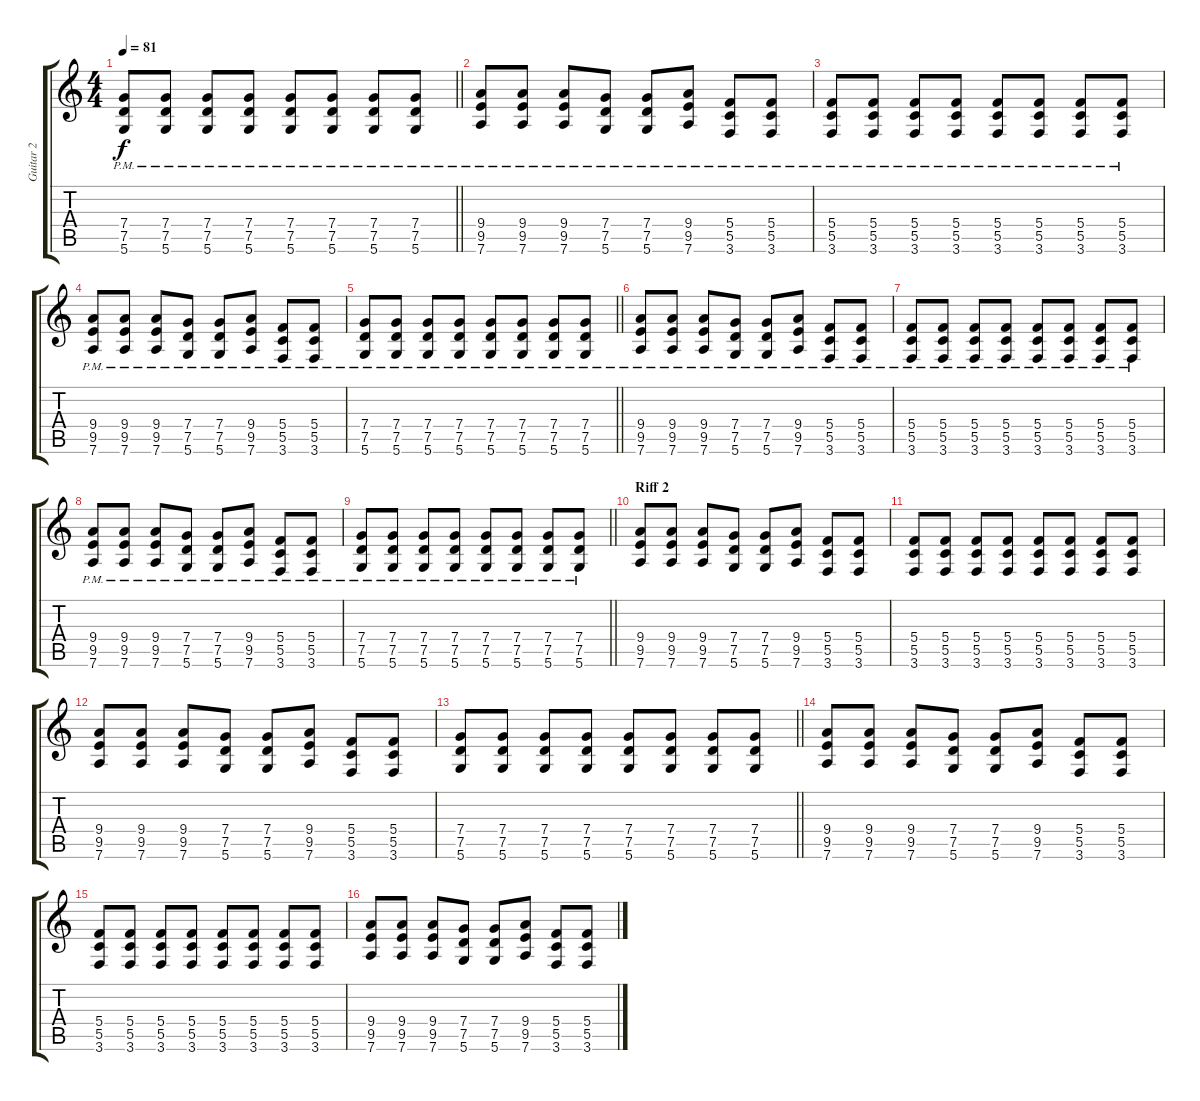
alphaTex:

\track ("Guitar 2" "Guitar 2") {instrument distortionguitar}
\staff {score tabs}
\tuning (D4 A3 F3 C3 G2 D2) {hide}
\ts (4 4)
\tempo 81
\clef g2
\barLineRight lightlight
\ks c
(7.4{pm} 7.5{pm} 5.6{pm}).8{dy f} (7.4{pm} 7.5{pm} 5.6{pm}).8 (7.4{pm} 7.5{pm} 5.6{pm}).8 (7.4{pm} 7.5{pm} 5.6{pm}).8 (7.4{pm} 7.5{pm} 5.6{pm}).8 (7.4{pm} 7.5{pm} 5.6{pm}).8 (7.4{pm} 7.5{pm} 5.6{pm}).8 (7.4{pm} 7.5{pm} 5.6{pm}).8 |
(9.4{pm} 9.5{pm} 7.6{pm}).8 (9.4{pm} 9.5{pm} 7.6{pm}).8 (9.4{pm} 9.5{pm} 7.6{pm}).8 (7.4{pm} 7.5{pm} 5.6{pm}).8 (7.4{pm} 7.5{pm} 5.6{pm}).8 (9.4{pm} 9.5{pm} 7.6{pm}).8 (5.4{pm} 5.5{pm} 3.6{pm}).8 (5.4{pm} 5.5{pm} 3.6{pm}).8 |
(5.4{pm} 5.5{pm} 3.6{pm}).8 (5.4{pm} 5.5{pm} 3.6{pm}).8 (5.4{pm} 5.5{pm} 3.6{pm}).8 (5.4{pm} 5.5{pm} 3.6{pm}).8 (5.4{pm} 5.5{pm} 3.6{pm}).8 (5.4{pm} 5.5{pm} 3.6{pm}).8 (5.4{pm} 5.5{pm} 3.6{pm}).8 (5.4{pm} 5.5{pm} 3.6{pm}).8 |
(9.4{pm} 9.5{pm} 7.6{pm}).8 (9.4{pm} 9.5{pm} 7.6{pm}).8 (9.4{pm} 9.5{pm} 7.6{pm}).8 (7.4{pm} 7.5{pm} 5.6{pm}).8 (7.4{pm} 7.5{pm} 5.6{pm}).8 (9.4{pm} 9.5{pm} 7.6{pm}).8 (5.4{pm} 5.5{pm} 3.6{pm}).8 (5.4{pm} 5.5{pm} 3.6{pm}).8 |
\barLineRight lightlight
(7.4{pm} 7.5{pm} 5.6{pm}).8 (7.4{pm} 7.5{pm} 5.6{pm}).8 (7.4{pm} 7.5{pm} 5.6{pm}).8 (7.4{pm} 7.5{pm} 5.6{pm}).8 (7.4{pm} 7.5{pm} 5.6{pm}).8 (7.4{pm} 7.5{pm} 5.6{pm}).8 (7.4{pm} 7.5{pm} 5.6{pm}).8 (7.4{pm} 7.5{pm} 5.6{pm}).8 |
(9.4{pm} 9.5{pm} 7.6{pm}).8 (9.4{pm} 9.5{pm} 7.6{pm}).8 (9.4{pm} 9.5{pm} 7.6{pm}).8 (7.4{pm} 7.5{pm} 5.6{pm}).8 (7.4{pm} 7.5{pm} 5.6{pm}).8 (9.4{pm} 9.5{pm} 7.6{pm}).8 (5.4{pm} 5.5{pm} 3.6{pm}).8 (5.4{pm} 5.5{pm} 3.6{pm}).8 |
(5.4{pm} 5.5{pm} 3.6{pm}).8 (5.4{pm} 5.5{pm} 3.6{pm}).8 (5.4{pm} 5.5{pm} 3.6{pm}).8 (5.4{pm} 5.5{pm} 3.6{pm}).8 (5.4{pm} 5.5{pm} 3.6{pm}).8 (5.4{pm} 5.5{pm} 3.6{pm}).8 (5.4{pm} 5.5{pm} 3.6{pm}).8 (5.4{pm} 5.5{pm} 3.6{pm}).8 |
(9.4{pm} 9.5{pm} 7.6{pm}).8 (9.4{pm} 9.5{pm} 7.6{pm}).8 (9.4{pm} 9.5{pm} 7.6{pm}).8 (7.4{pm} 7.5{pm} 5.6{pm}).8 (7.4{pm} 7.5{pm} 5.6{pm}).8 (9.4{pm} 9.5{pm} 7.6{pm}).8 (5.4{pm} 5.5{pm} 3.6{pm}).8 (5.4{pm} 5.5{pm} 3.6{pm}).8 |
\barLineRight lightlight
(7.4{pm} 7.5{pm} 5.6{pm}).8 (7.4{pm} 7.5{pm} 5.6{pm}).8 (7.4{pm} 7.5{pm} 5.6{pm}).8 (7.4{pm} 7.5{pm} 5.6{pm}).8 (7.4{pm} 7.5{pm} 5.6{pm}).8 (7.4{pm} 7.5{pm} 5.6{pm}).8 (7.4{pm} 7.5{pm} 5.6{pm}).8 (7.4{pm} 7.5{pm} 5.6{pm}).8 |
\section ("" "Riff 2")
(9.4 9.5 7.6).8 (9.4 9.5 7.6).8 (9.4 9.5 7.6).8 (7.4 7.5 5.6).8 (7.4 7.5 5.6).8 (9.4 9.5 7.6).8 (5.4 5.5 3.6).8 (5.4 5.5 3.6).8 |
(5.4 5.5 3.6).8 (5.4 5.5 3.6).8 (5.4 5.5 3.6).8 (5.4 5.5 3.6).8 (5.4 5.5 3.6).8 (5.4 5.5 3.6).8 (5.4 5.5 3.6).8 (5.4 5.5 3.6).8 |
(9.4 9.5 7.6).8 (9.4 9.5 7.6).8 (9.4 9.5 7.6).8 (7.4 7.5 5.6).8 (7.4 7.5 5.6).8 (9.4 9.5 7.6).8 (5.4 5.5 3.6).8 (5.4 5.5 3.6).8 |
\barLineRight lightlight
(7.4 7.5 5.6).8 (7.4 7.5 5.6).8 (7.4 7.5 5.6).8 (7.4 7.5 5.6).8 (7.4 7.5 5.6).8 (7.4 7.5 5.6).8 (7.4 7.5 5.6).8 (7.4 7.5 5.6).8 |
(9.4 9.5 7.6).8 (9.4 9.5 7.6).8 (9.4 9.5 7.6).8 (7.4 7.5 5.6).8 (7.4 7.5 5.6).8 (9.4 9.5 7.6).8 (5.4 5.5 3.6).8 (5.4 5.5 3.6).8 |
(5.4 5.5 3.6).8 (5.4 5.5 3.6).8 (5.4 5.5 3.6).8 (5.4 5.5 3.6).8 (5.4 5.5 3.6).8 (5.4 5.5 3.6).8 (5.4 5.5 3.6).8 (5.4 5.5 3.6).8 |
(9.4 9.5 7.6).8 (9.4 9.5 7.6).8 (9.4 9.5 7.6).8 (7.4 7.5 5.6).8 (7.4 7.5 5.6).8 (9.4 9.5 7.6).8 (5.4 5.5 3.6).8 (5.4 5.5 3.6).8
